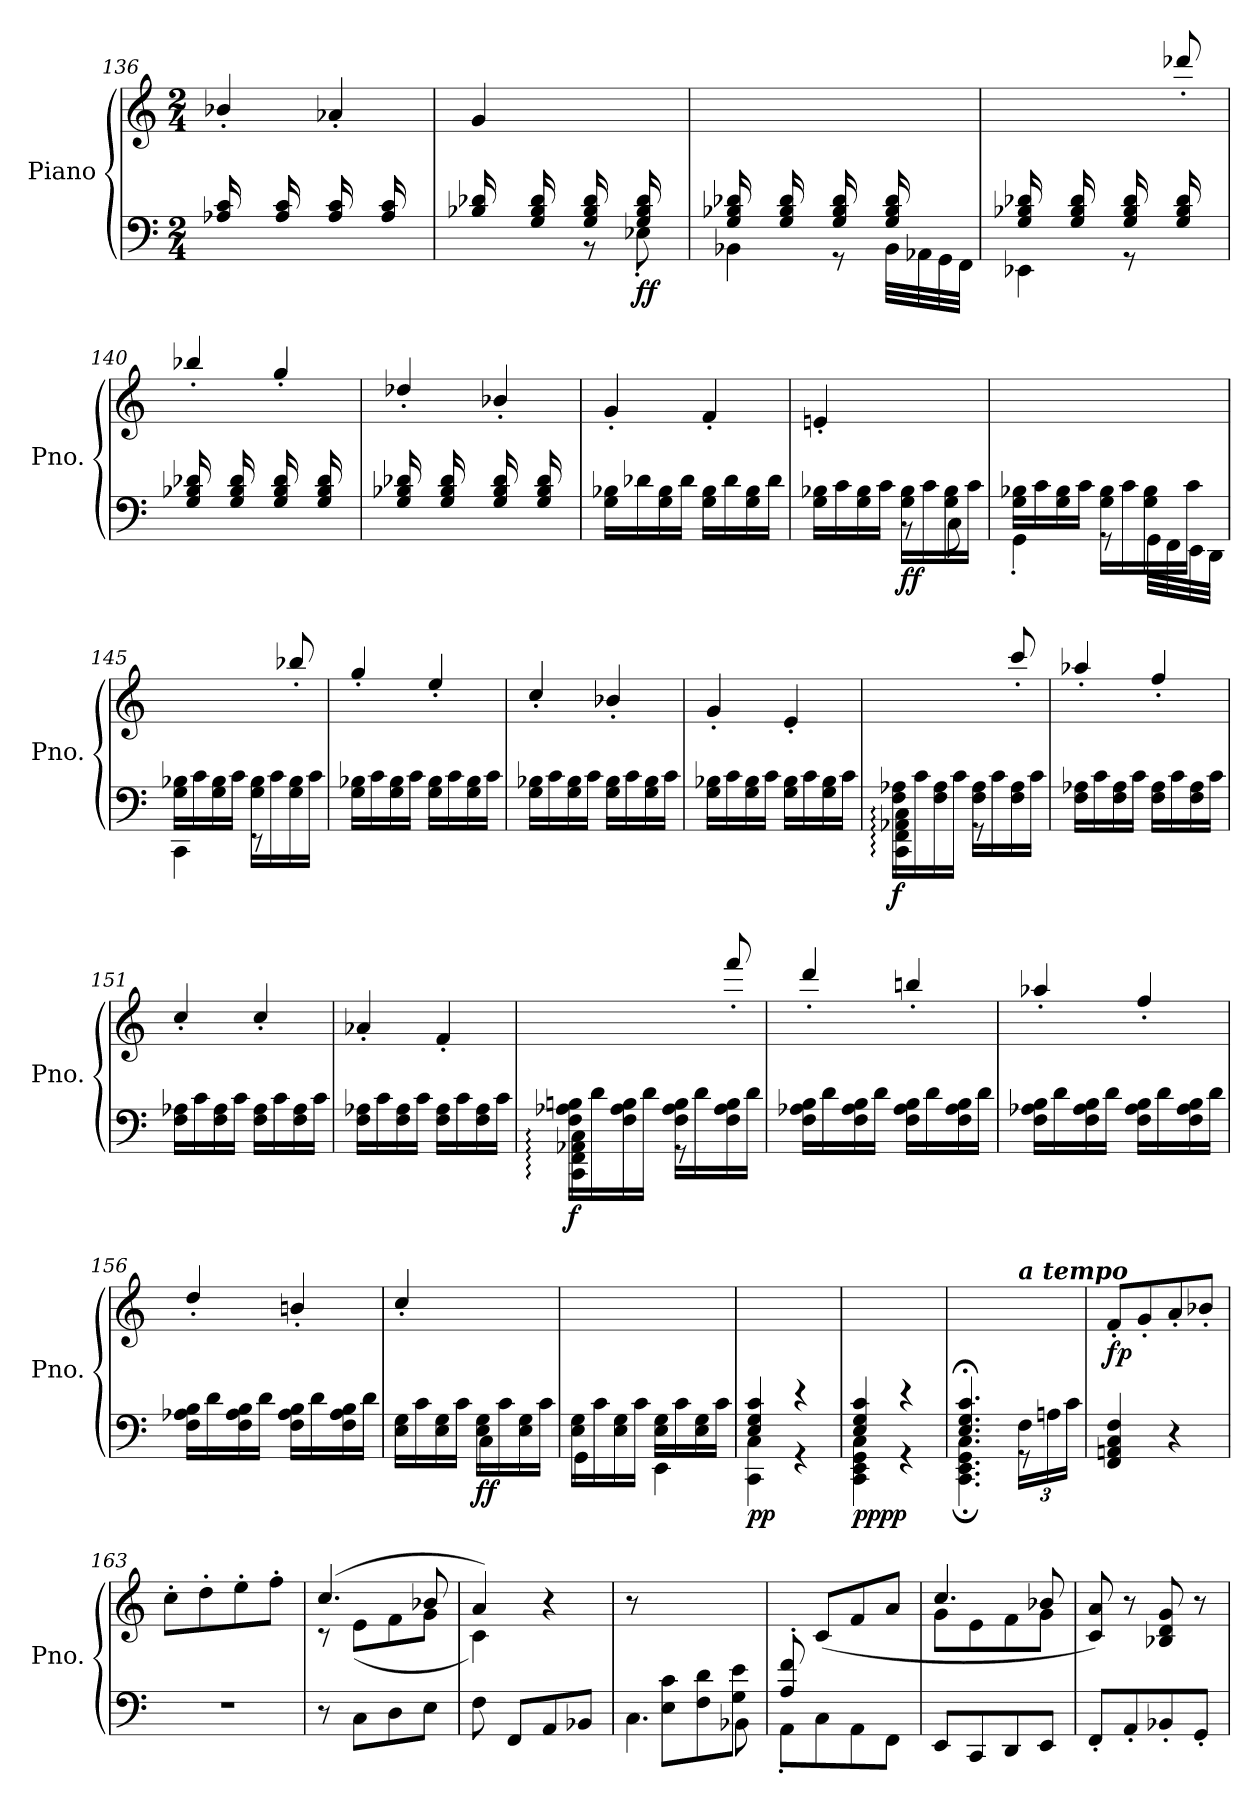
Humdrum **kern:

**kern	**kern	**dynam
*part1	*part1	*part1
*staff2	*staff1	*staff1/2
*I"Piano	*	*
*I'Pno.	*	*
!!LO:LB:g=z
*clefF4	*clefG2	*
*k[]	*k[]	*
*M2/4	*M2/4	*
=136	=136	=136
*	*^	*
16A-X/ 16c/LL	16ryy	4b-X'/	.
16ryy	16e-X\	.	.
16A-/ 16c/	16ryy	.	.
16ryy	16e-\JJ	.	.
16A-/ 16c/LL	16ryy	4a-X'/	.
16ryy	16e-\	.	.
16A-/ 16c/	16ryy	.	.
16ryy	16e-\JJ	.	.
=137	=137	=137	=137
*^	*	*	*
16B-X/ 16d-X/LL	4ryy	16ryy	4g/	.
16ryy	.	16e-X\	.	.
16G/ 16B-/ 16d-/	.	16ryy	.	.
16ryy	.	16e-\JJ	.	.
16G/ 16B-/ 16d-/LL	8r	16ryy	4ryy	.
16ryy	.	16e-\	.	.
!	!	!	!	!LO:DY:b=2
16G/ 16B-/ 16d-/	8E-X'\	16ryy	.	ff
16ryy	.	16e-\JJ	.	.
*	*	*v	*v	*
=138	=138	=138	=138
16G/ 16B-X/ 16d-X/LL	4BB-X\	16ryy	.
16ryy	.	16e-X\	.
16G/ 16B-/ 16d-/	.	16ryy	.
16ryy	.	16e-\JJ	.
16G/ 16B-/ 16d-/LL	8rGG	16ryy	.
16ryy	.	16e-\	.
16G/ 16B-/ 16d-/	32BB-\LLL	16ryy	.
.	32AA-X\	.	.
16ryy	32GG\	16e-\JJ	.
.	32FF\JJJ	.	.
=139	=139	=139	=139
*	*	*^	*
16G/ 16B-X/ 16d-X/LL	4EE-X\	16ryy	4.ryy	.
16ryy	.	16g\	.	.
16G/ 16B-/ 16d-/	.	16ryy	.	.
16ryy	.	16g\JJ	.	.
16G/ 16B-/ 16d-/LL	8rGG	16ryy	.	.
16ryy	.	16g\	.	.
16G/ 16B-/ 16d-/	8ryy	16ryy	8ddd-X'/	.
16ryy	.	16g\JJ	.	.
*v	*v	*	*	*
!!LO:LB:g=z	!!
=140	=140	=140	=140
16G/ 16B-X/ 16d-X/LL	16ryy	4bb-X'/	.
16ryy	16g\	.	.
16G/ 16B-/ 16d-/	16ryy	.	.
16ryy	16g\JJ	.	.
16G/ 16B-/ 16d-/LL	16ryy	4gg'/	.
16ryy	16g\	.	.
16G/ 16B-/ 16d-/	16ryy	.	.
16ryy	16g\JJ	.	.
=141	=141	=141	=141
16G/ 16B-X/ 16d-X/LL	16ryy	4dd-X'/	.
16ryy	16g\	.	.
16G/ 16B-/ 16d-/	16ryy	.	.
16ryy	16g\JJ	.	.
16G/ 16B-/ 16d-/LL	16ryy	4b-X'/	.
16ryy	16g\	.	.
16G/ 16B-/ 16d-/	16ryy	.	.
16ryy	16g\JJ	.	.
*	*v	*v	*
=142	=142	=142
16G\ 16B-X\LL	4g'/	.
16d-X\	.	.
16G\ 16B-\	.	.
16d-\JJ	.	.
16G\ 16B-\LL	4f'/	.
16d-\	.	.
16G\ 16B-\	.	.
16d-\JJ	.	.
=143	=143	=143
*^	*	*
16G\ 16B-X\LL	4ryy	4en'/	.
16c\	.	.	.
16G\ 16B-\	.	.	.
16c\JJ	.	.	.
!	!	!	!LO:DY:b=2
16G\ 16B-\LL	8rBB	4ryy	ff
16c\	.	.	.
16G\ 16B-\	8C'\	.	.
16c\JJ	.	.	.
!!LO:LB:g=z
=144	=144	=144	=144
16G\ 16B-X\LL	4GG'\	2ryy	.
16c\	.	.	.
16G\ 16B-\	.	.	.
16c\JJ	.	.	.
16G\ 16B-\LL	8rGG	.	.
16c\	.	.	.
16G\ 16B-\	32GG\LLL	.	.
.	32FF\	.	.
16c\JJ	32EE\	.	.
.	32DD\JJJ	.	.
=145	=145	=145	=145
16G\ 16B-X\LL	4CC\	4.ryy	.
16c\	.	.	.
16G\ 16B-\	.	.	.
16c\JJ	.	.	.
16G\ 16B-\LL	8rEE	.	.
16c\	.	.	.
16G\ 16B-\	8ryy	8bb-X'/	.
16c\JJ	.	.	.
*v	*v	*	*
=146	=146	=146
16G\ 16B-X\LL	4gg'/	.
16c\	.	.
16G\ 16B-\	.	.
16c\JJ	.	.
16G\ 16B-\LL	4ee'/	.
16c\	.	.
16G\ 16B-\	.	.
16c\JJ	.	.
=147	=147	=147
16G\ 16B-X\LL	4cc'/	.
16c\	.	.
16G\ 16B-\	.	.
16c\JJ	.	.
16G\ 16B-\LL	4b-X'/	.
16c\	.	.
16G\ 16B-\	.	.
16c\JJ	.	.
!!LO:LB:g=z
=148	=148	=148
16G\ 16B-X\LL	4g'/	.
16c\	.	.
16G\ 16B-\	.	.
16c\JJ	.	.
16G\ 16B-\LL	4e'/	.
16c\	.	.
16G\ 16B-\	.	.
16c\JJ	.	.
=149	=149	=149
*^	*	*
!	!	!	!LO:DY:b=2
16F\ 16A-X\LL	4CC\: 4FF\: 4AA-X\: 4C\:	4.ryy	f
16c\	.	.	.
16F\ 16A-\	.	.	.
16c\JJ	.	.	.
16F\ 16A-\LL	8rGG	.	.
16c\	.	.	.
16F\ 16A-\	8ryy	8ccc'/	.
16c\JJ	.	.	.
*v	*v	*	*
=150	=150	=150
16F\ 16A-X\LL	4aa-X'/	.
16c\	.	.
16F\ 16A-\	.	.
16c\JJ	.	.
16F\ 16A-\LL	4ff'/	.
16c\	.	.
16F\ 16A-\	.	.
16c\JJ	.	.
=151	=151	=151
16F\ 16A-X\LL	4cc'/	.
16c\	.	.
16F\ 16A-\	.	.
16c\JJ	.	.
16F\ 16A-\LL	4cc'/	.
16c\	.	.
16F\ 16A-\	.	.
16c\JJ	.	.
=152	=152	=152
16F\ 16A-X\LL	4a-X'/	.
16c\	.	.
16F\ 16A-\	.	.
16c\JJ	.	.
16F\ 16A-\LL	4f'/	.
16c\	.	.
16F\ 16A-\	.	.
16c\JJ	.	.
!!LO:LB:g=z
=153	=153	=153
*^	*	*
!	!	!	!LO:DY:b=2
16F\ 16A-X\ 16Bn\LL	4CC\: 4FF\: 4AA-X\: 4C\:	4.ryy	f
16d\	.	.	.
16F\ 16A-\ 16B\	.	.	.
16d\JJ	.	.	.
16F\ 16A-\ 16B\LL	8rGG	.	.
16d\	.	.	.
16F\ 16A-\ 16B\	8ryy	8fff'/	.
16d\JJ	.	.	.
*v	*v	*	*
=154	=154	=154
16F\ 16A-X\ 16B\LL	4ddd'/	.
16d\	.	.
16F\ 16A-\ 16B\	.	.
16d\JJ	.	.
16F\ 16A-\ 16B\LL	4bbn'/	.
16d\	.	.
16F\ 16A-\ 16B\	.	.
16d\JJ	.	.
=155	=155	=155
16F\ 16A-X\ 16B\LL	4aa-X'/	.
16d\	.	.
16F\ 16A-\ 16B\	.	.
16d\JJ	.	.
16F\ 16A-\ 16B\LL	4ff'/	.
16d\	.	.
16F\ 16A-\ 16B\	.	.
16d\JJ	.	.
!!LO:PB:g=z
=156	=156	=156
16F\ 16A-X\ 16B\LL	4dd'/	.
16d\	.	.
16F\ 16A-\ 16B\	.	.
16d\JJ	.	.
16F\ 16A-\ 16B\LL	4bn'/	.
16d\	.	.
16F\ 16A-\ 16B\	.	.
16d\JJ	.	.
=157	=157	=157
*^	*	*
16E\ 16G\LL	4ryy	4cc'/	.
16c\	.	.	.
16E\ 16G\	.	.	.
16c\JJ	.	.	.
!	!	!	!LO:DY:b=2
16E\ 16G\LL	4C\	4ryy	ff
16c\	.	.	.
16E\ 16G\	.	.	.
16c\JJ	.	.	.
=158	=158	=158	=158
16E\ 16G\LL	4GG\	2ryy	.
16c\	.	.	.
16E\ 16G\	.	.	.
16c\JJ	.	.	.
16E\ 16G\LL	4EE\	.	.
16c\	.	.	.
16E\ 16G\	.	.	.
16c\JJ	.	.	.
=159	=159	=159	=159
!	!	!	!LO:DY:b=2
!	!	!	!LO:DY:n=1:b
4E/ 4G/ 4c/	4CC\ 4C\	4ryy	p p
4ryy	4rGG	4rGG	.
=160	=160	=160	=160
!	!	!	!LO:DY:b=2
!	!	!	!LO:DY:n=1:b
4E/ 4G/ 4c/	4CC\ 4EE\ 4GG\ 4C\	4ryy	pp pp
4ryy	4rGG	4rGG	.
=161	=161	=161	=161
*	*	*MM66	*
4.E/;< 4.G/;< 4.c/;<	4.CC\; 4.EE\; 4.GG\; 4.C\;	4.ryy	.
*Xbrackettup	*	*	*
!	!	!LO:TX:a:Bi:t=a tempo	!
(24F\LL	8rGG	8ryy	.
24An\	.	.	.
24c\JJ	.	.	.
*v	*v	*	*
!!LO:LB:g=z
=162	=162	=162
!	!	!LO:DY:b
4FF/ 4AAn/ 4C/ 4F/	8f'/L)	fp
.	8g'/	.
4r	8a'/	.
.	8b-X'/J	.
=163	=163	=163
2r	8cc'\L	.
.	8dd'\	.
.	8ee'\	.
.	8ff'\J	.
=164	=164	=164
*	*^	*
8r	(4.cc/	8r	.
8C\L	.	(8e\L	.
8D\	.	8f\	.
8E\J	8b-X/	8g\J	.
=165	=165	=165	=165
*^	*	*	*
4ryy	8F\	4a/)	4c\)	.
.	8FF/L	.	.	.
4ryy	8AA/	4r	4ryy	.
.	8BB-X/J	.	.	.
*	*	*v	*v	*
=166	=166	=166	=166
8ryy	4.C\	8r	.
8E\ 8c\L	.	4.ryy	.
8F\ 8d\	.	.	.
8G\ 8e\J	8BB-X\	.	.
=167	=167	=167	=167
8A/' 8f/'	8AA'\L	8ryy	.
4.ryy	8C\	(8c/L	.
.	8AA\	8f/	.
.	8FF\J	8a/J	.
*v	*v	*	*
=168	=168	=168
*	*^	*
8EE/L	4.cc/	8g\L	.
8CC/	.	8e\	.
8DD/	.	8f\	.
8EE/J	8b-X/	8g\J	.
*	*v	*v	*
!!LO:LB:g=z
=169	=169	=169
8FF'/L	8c/ 8a/)	.
8AA'/	8r	.
8BB-X'/	8B-X/ 8d/ 8g/	.
8GG'/J	8r	.
=	=	=
*-	*-	*-
